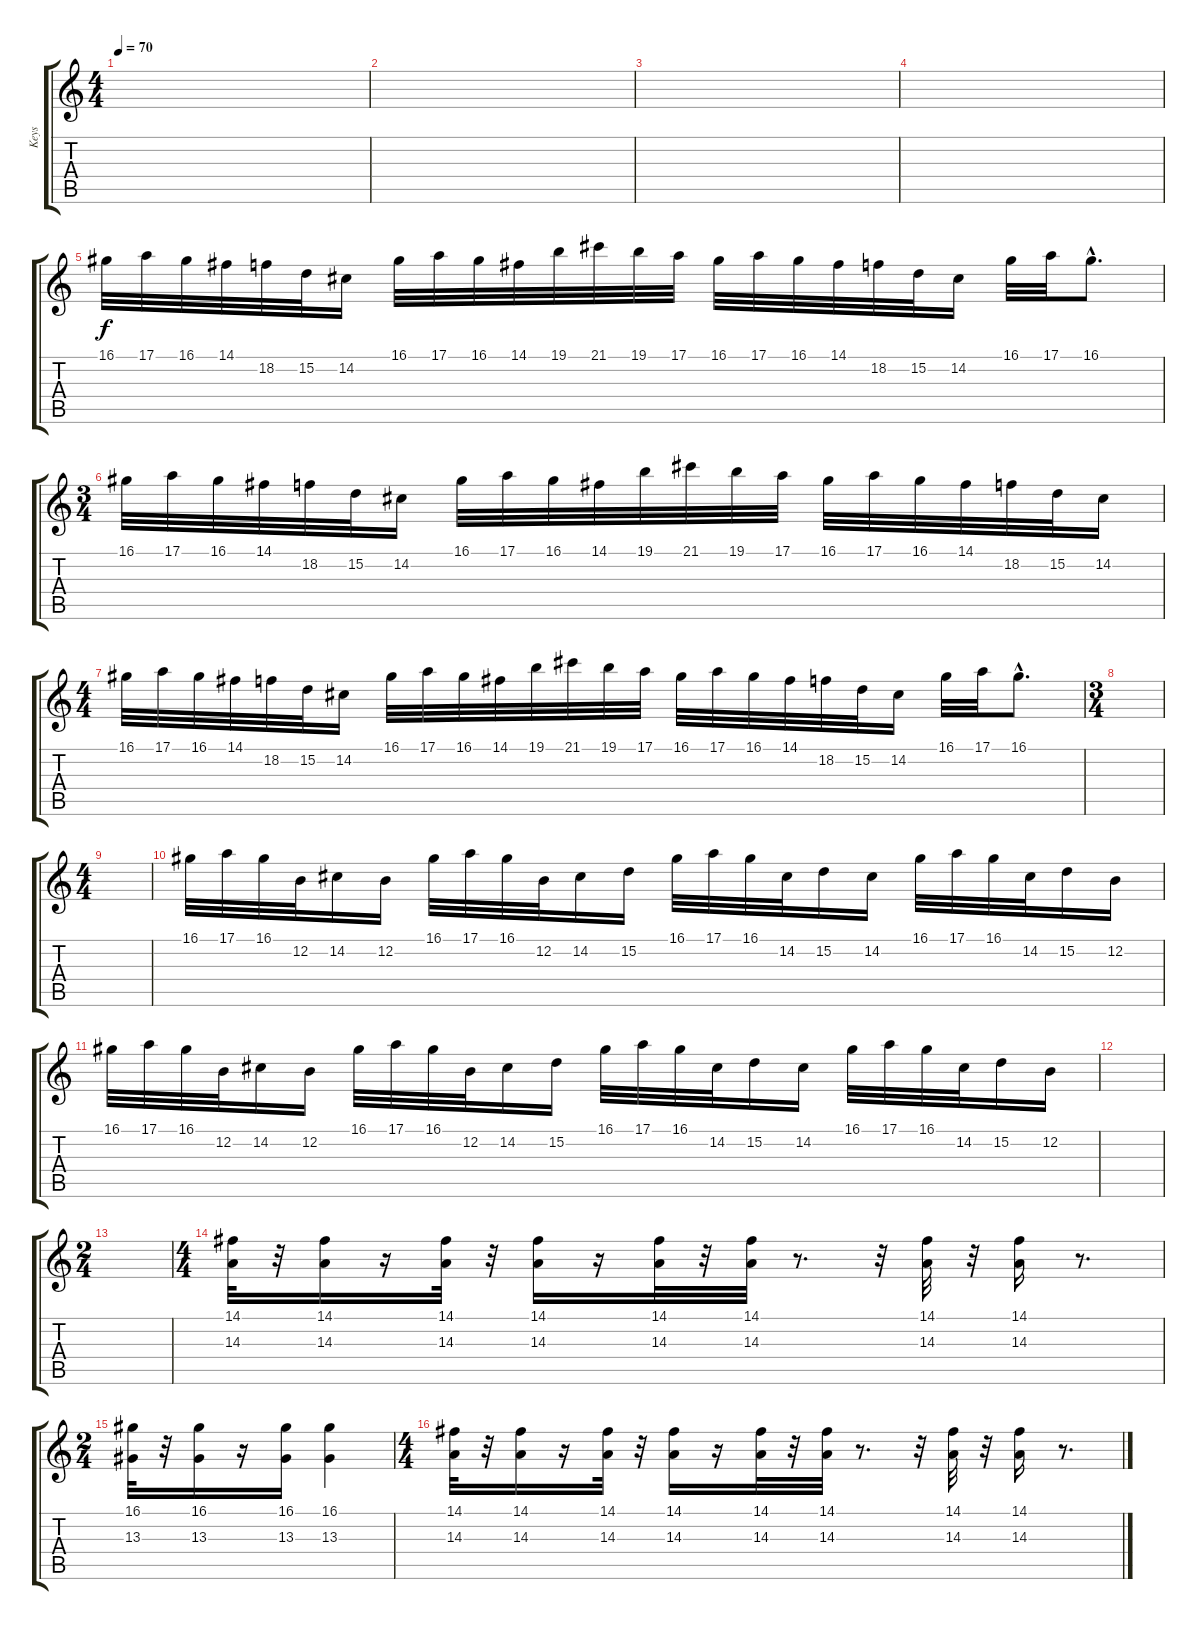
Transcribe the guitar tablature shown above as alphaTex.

\track ("Keys" "Keys") {instrument fx5brightness}
\staff {score tabs}
\tuning (E4 B3 G3 D3 A2 E2) {hide}
\ts (4 4)
\tempo 70
\clef g2
\ks c
|
|
|
|
16.1.32 17.1.32 16.1.32 14.1.32 18.2.32 15.2.32 14.2.16 16.1.32 17.1.32 16.1.32 14.1.32 19.1.32 21.1.32 19.1.32 17.1.32 16.1.32 17.1.32 16.1.32 14.1.32 18.2.32 15.2.32 14.2.16 16.1.32 17.1.32 16.1{hac}.8{d} |
\ts (3 4)
16.1.32 17.1.32 16.1.32 14.1.32 18.2.32 15.2.32 14.2.16 16.1.32 17.1.32 16.1.32 14.1.32 19.1.32 21.1.32 19.1.32 17.1.32 16.1.32 17.1.32 16.1.32 14.1.32 18.2.32 15.2.32 14.2.16 |
\ts (4 4)
16.1.32 17.1.32 16.1.32 14.1.32 18.2.32 15.2.32 14.2.16 16.1.32 17.1.32 16.1.32 14.1.32 19.1.32 21.1.32 19.1.32 17.1.32 16.1.32 17.1.32 16.1.32 14.1.32 18.2.32 15.2.32 14.2.16 16.1.32 17.1.32 16.1{hac}.8{d} |
\ts (3 4)
|
\ts (4 4)
|
16.1.32 17.1.32 16.1.32 12.2.32 14.2.16 12.2.16 16.1.32 17.1.32 16.1.32 12.2.32 14.2.16 15.2.16 16.1.32 17.1.32 16.1.32 14.2.32 15.2.16 14.2.16 16.1.32 17.1.32 16.1.32 14.2.32 15.2.16 12.2.16 |
16.1.32 17.1.32 16.1.32 12.2.32 14.2.16 12.2.16 16.1.32 17.1.32 16.1.32 12.2.32 14.2.16 15.2.16 16.1.32 17.1.32 16.1.32 14.2.32 15.2.16 14.2.16 16.1.32 17.1.32 16.1.32 14.2.32 15.2.16 12.2.16 |
|
\ts (2 4)
|
\ts (4 4)
(14.1 14.3).32 r.32 (14.1 14.3).16 r.16 (14.1 14.3).32 r.32 (14.1 14.3).16 r.16 (14.1 14.3).32 r.32 (14.1 14.3).32 r.8{d} r.32 (14.1 14.3).32 r.32 (14.1 14.3).16 r.8{d} |
\ts (2 4)
(16.1 13.3).32 r.32 (16.1 13.3).16 r.16 (16.1 13.3).16 (16.1 13.3).4 |
\ts (4 4)
(14.1 14.3).32 r.32 (14.1 14.3).16 r.16 (14.1 14.3).32 r.32 (14.1 14.3).16 r.16 (14.1 14.3).32 r.32 (14.1 14.3).32 r.8{d} r.32 (14.1 14.3).32 r.32 (14.1 14.3).16 r.8{d}
